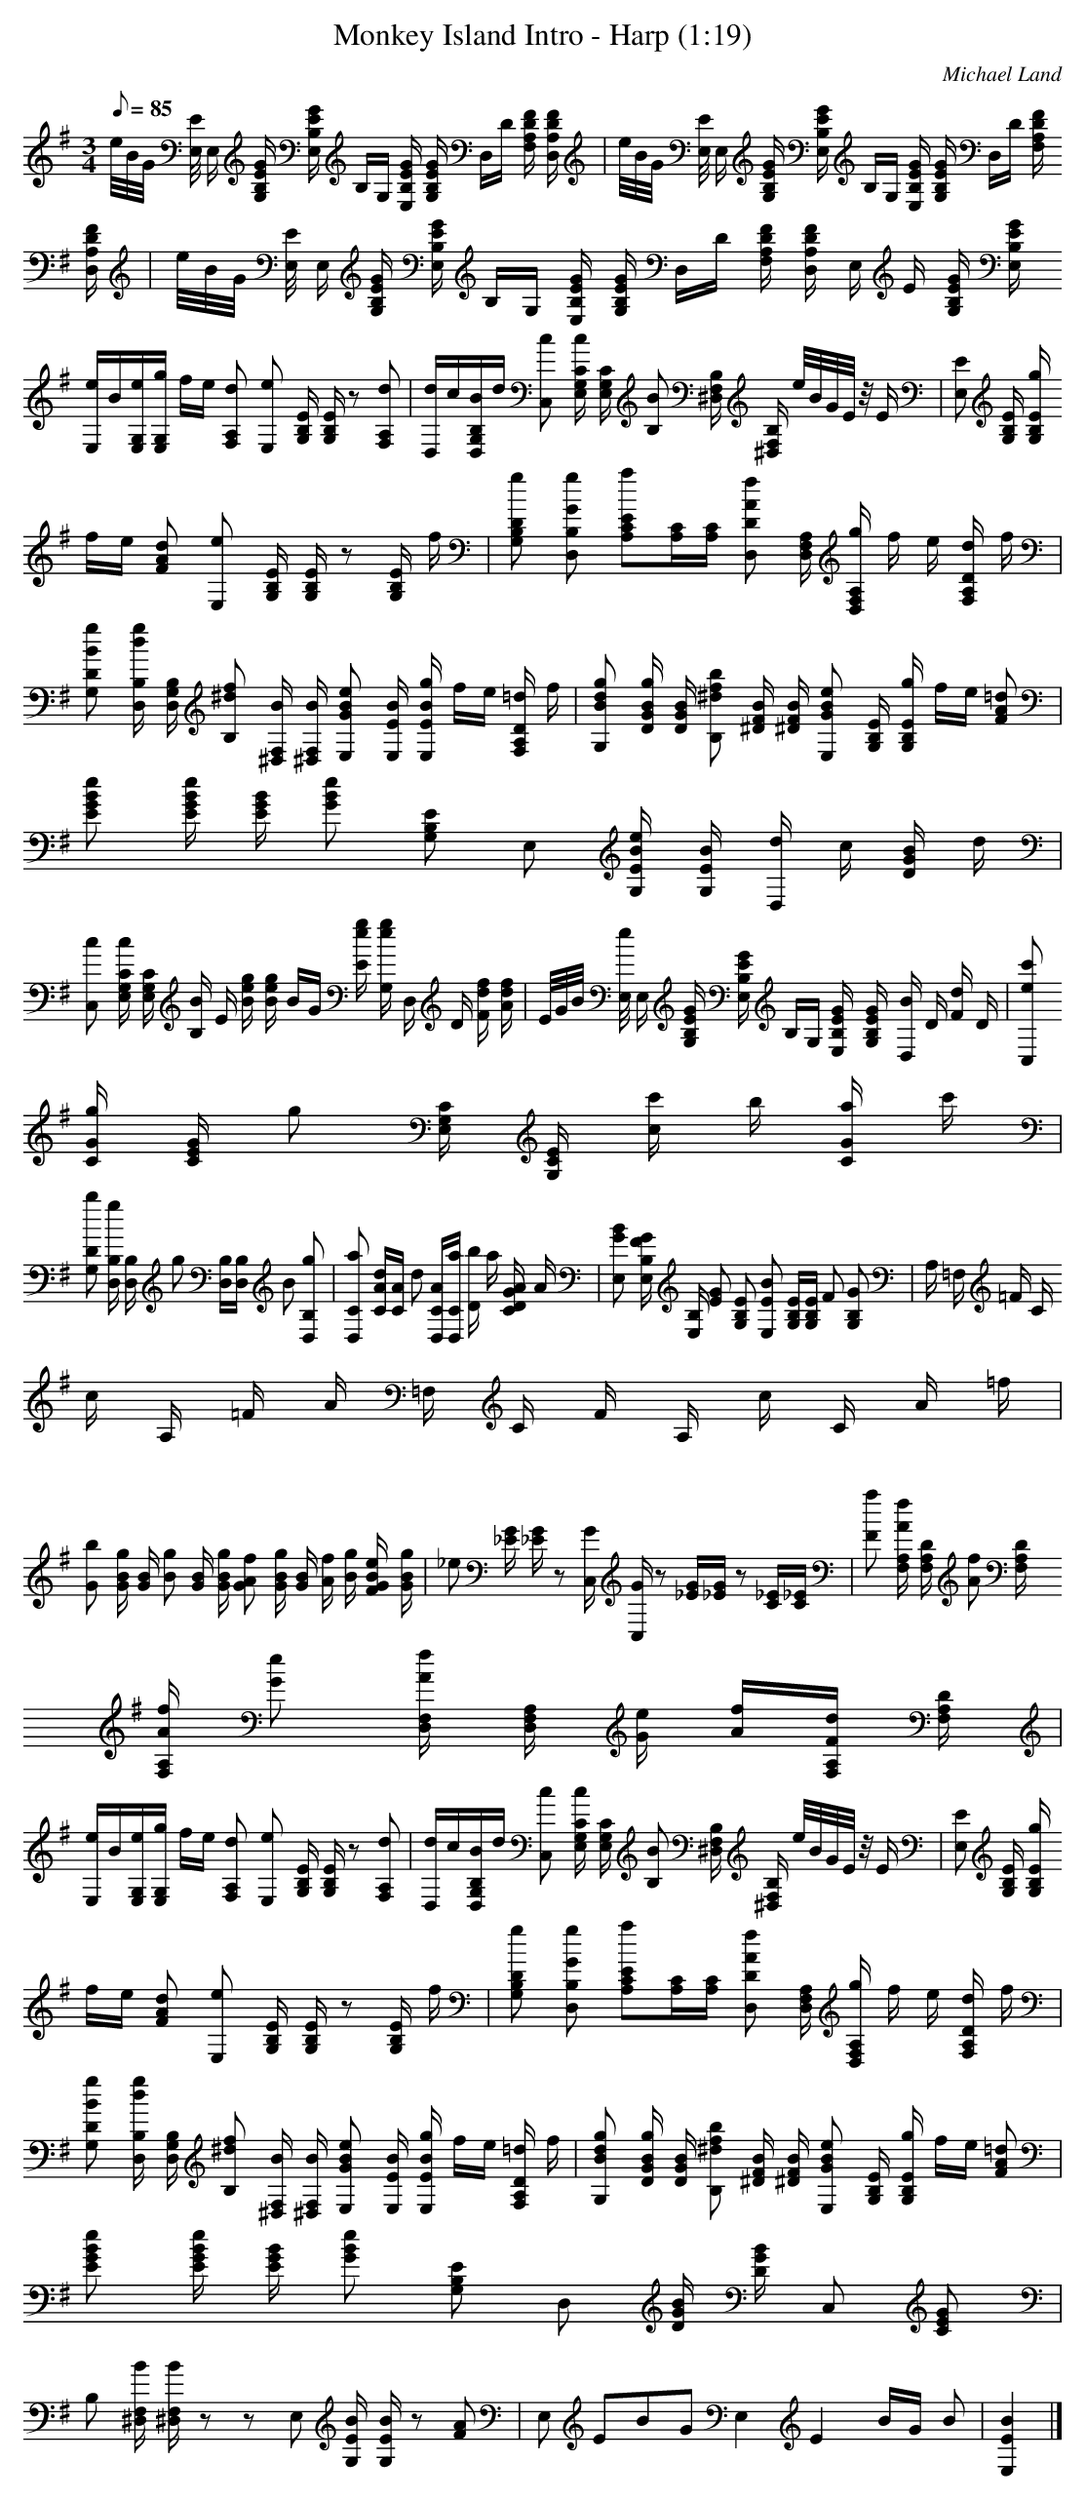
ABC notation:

X:1
T:Monkey Island Intro - Harp (1:19)
C:Michael Land
M:3/4
Q:85
L:1/8
K:G
e//B//G// [E,//E//] E,/ [G,/B,/E/G/] [E,/B,/E/G/] B,/G,/ [E,/B,/E/G/] [G,/B,/E/G/] D,/D/ [F,/A,/D/F/] [D,/A,/D/F/] | e//B//G// [E,//E//] E,/ [G,/B,/E/G/] [E,/B,/E/G/] B,/G,/ [E,/B,/E/G/] [G,/B,/E/G/] D,/D/ [F,/A,/D/F/]
[D,/A,/D/F/] | e//B//G// [E,//E//] E,/ [G,/B,/E/G/] [E,/B,/E/G/] B,/G,/ [E,/B,/E/G/] [G,/B,/E/G/] D,/D/ [F,/A,/D/F/] [D,/A,/D/F/] E,/ E/ [G,/B,/E/G/] [E,/B,/E/G/]
[E,/e/]B/[G,/E,/e/][G,/E,/g/] f/e/ [F,A,d] [E,e] [G,/B,/E/] [G,/B,/E/] z [F,A,d] | [D,/d/]c/[G,/B,/D,/B/]d/ [C,c] [E,/G,/C/c/] [E,/G,/C/] [B,B] [^D,/F,/B,/] [^D,/F,/B,/] e//B//G//E// z// E/ | [E,E] [G,/B,/E/] [G,/B,/E/g/]
f/e/ [FAd] [E,e] [G,/B,/E/] [G,/B,/E/] z [G,/B,/E/] f/ | [G,B,Dg] [B,D,Gg] [A,CEa][A,/C/][A,/C/] [D,ADf] [F,/A,/D,/] [F,/A,/D,/g/] f/ e/ [F,/A,/D/d/] f/ |
[G,BDg] [B,/D,/d/g/] [B,/G,/D,/] [B,^df] [^D,/F,/B/] [^D,/F,/B/] [E,GBe] [E,/B/E/] [E,/B/E/g/] f/e/ [F,/A,/D/=d/] f/ | [G,Bdg] [B/D/G/g/] [B/D/G/] [B,b^df] [^D/F/B/] [^D/F/B/] [E,GBe] [G,/B,/E/] [G,/B,/E/g/] f/e/ [FA=d] |
[EGBe] [G/B/E/e/] [G/B/E/] [GBe] [G,B,E] E, [G,/B/E/e/] [G,/B/E/] [D,/d/] c/ [G/D/B/] d/ |
[C,c] [E,/G,/C/c/] [E,/G,/C/] [B,/B/] E/ [B/e/g/] [B/e/g/] B/G/ [E/e/g/] [G,/e/g/] D,/ D/ [F/d/f/] [A/d/f/] | E//G//B// [E,//e//] E,/ [G,B,/E/G/] [E,/B,/E/G/] B,/G,/ [E,B,/E/G/] [G,B,/E/G/] [D,/B/] D/ [F/d/] D/ | [C,ec']
[G/C/g/] [E/G/C/] g [E,/G,/C/] [e,/G,/C/] [c'/c/] b/ [a/G/C/] c'/ |
[G,Db] [D,/B,/g/] [D,/B,/] g [D,/B,/][D,/B,/] B [D,B,g] | [D,Ca] [A/C/d/][A/C/] d [D,/A/C/][D,/C/a/] [D/b/] a/ [D/A/C/G/] A/ | [E,GB] [B,/E,/F/G/] [B,/E,/] [EG] [G,B,E] [E,BE] [G,/B,/E/][G,/B,/E/] F [G,B,G] | A,/ =F,/ =F/ C/
c/ A,/ =F/ A/ =F,/ C/ F/ A,/ c/ C/ A/ =f/ |
[Gb] [g/G/B/] [G/B/] [gB] [G/B/] [g/G/B/] [GAf] [g/G/B/] [G/B/] [A/f/] [B/g/] [e/F/G/B/] [g/G/B/] | _e [_E/G/] [_E/G/] z [C,/G/] [C,/G/] z [_E/G/][_E/G/] z [C/_E/][C/_E/] | [Fa] [F,/A,/A/f/] [F,/A,/D/] [Af] [F,/A,/D/]
[F,/A,/A/f/] [Ge] [F,/D,/A/f/] [F,/A,/D,/] [G/e/] [A/f/][F,/A,/F/d/] [F,/A,/D/] |
[E,/e/]B/[G,/E,/e/][G,/E,/g/] f/e/ [F,A,d] [E,e] [G,/B,/E/] [G,/B,/E/] z [F,A,d] | [D,/d/]c/[G,/B,/D,/B/]d/ [C,c] [E,/G,/C/c/] [E,/G,/C/] [B,B] [^D,/F,/B,/] [^D,/F,/B,/] e//B//G//E// z// E/ | [E,E] [G,/B,/E/] [G,/B,/E/g/]
f/e/ [FAd] [E,e] [G,/B,/E/] [G,/B,/E/] z [G,/B,/E/] f/ | [G,B,Dg] [B,D,Gg] [A,CEa][A,/C/][A,/C/] [D,ADf] [F,/A,/D,/] [F,/A,/D,/g/] f/ e/ [F,/A,/D/d/] f/ |
[G,BDg] [B,/D,/d/g/] [B,/G,/D,/] [B,^df] [^D,/F,/B/] [^D,/F,/B/] [E,GBe] [E,/B/E/] [E,/B/E/g/] f/e/ [F,/A,/D/=d/] f/ | [G,Bdg] [B/D/G/g/] [B/D/G/] [B,b^df] [^D/F/B/] [^D/F/B/] [E,GBe] [G,/B,/E/] [G,/B,/E/g/] f/e/ [FA=d] |
[EGBe] [G/B/E/e/] [G/B/E/] [GBe] [G,B,E] D, [G/B/D/] [G/B/D/] C, [EGC] |
B, [^D,/F,/B/] [^D,/F,/B/] z z E, [G,/B/E/] [G,/B/E/] z [FA] | E, E2/6B2/6G2/6 E,2 E2 B/G/ B | [E2B2E,2] |]
